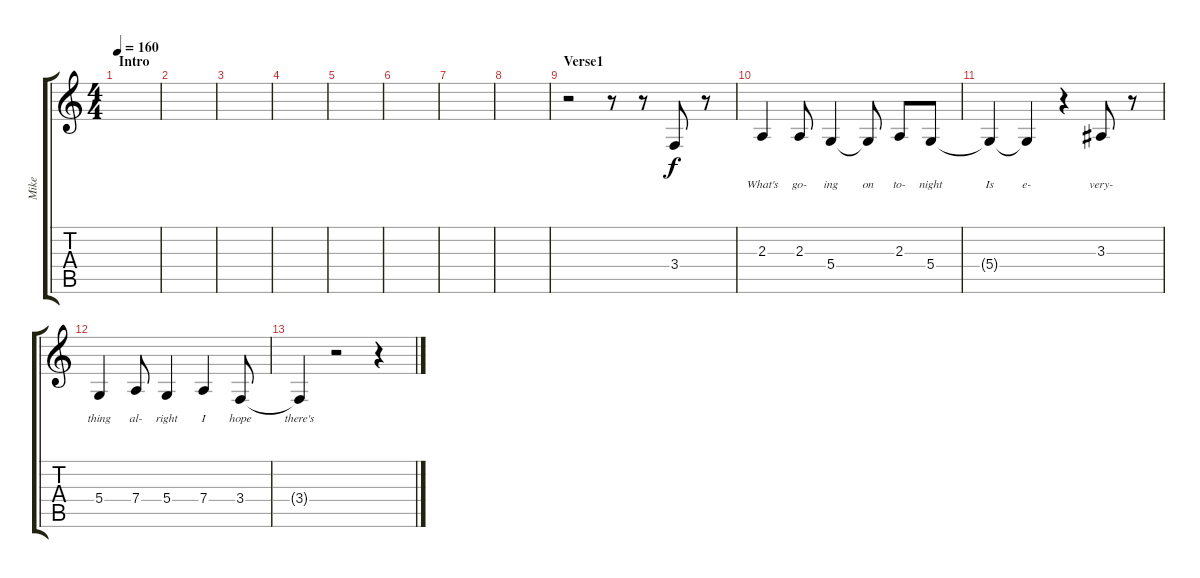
\track ("Mike" "Mike") {instrument flute}
\staff {score tabs}
\tuning (E4 B3 G3 D3 A2 E2) {hide}
\ts (4 4)
\section ("" "Intro")
\tempo 160
\clef g2
\ks c
|
|
|
|
|
|
|
|
\section ("" "Verse1")
r.2 r.8 r.8 3.4.8{lyrics (0 "") lyrics (1 "") lyrics (2 "") lyrics (3 "") lyrics (4 "")} r.8 |
2.3.4{lyrics (0 "What's") lyrics (1 "") lyrics (2 "") lyrics (3 "") lyrics (4 "")} 2.3.8{lyrics (0 "go-") lyrics (1 "") lyrics (2 "") lyrics (3 "") lyrics (4 "")} 5.4.4{lyrics (0 "ing") lyrics (1 "") lyrics (2 "") lyrics (3 "") lyrics (4 "")} 5.4{t}.8{lyrics (0 "on") lyrics (1 "") lyrics (2 "") lyrics (3 "") lyrics (4 "")} 2.3.8{lyrics (0 "to-") lyrics (1 "") lyrics (2 "") lyrics (3 "") lyrics (4 "")} 5.4.8{lyrics (0 "night") lyrics (1 "") lyrics (2 "") lyrics (3 "") lyrics (4 "")} |
5.4{t}.4{lyrics (0 "Is") lyrics (1 "") lyrics (2 "") lyrics (3 "") lyrics (4 "")} 5.4{t}.4{lyrics (0 "e-") lyrics (1 "") lyrics (2 "") lyrics (3 "") lyrics (4 "")} r.4 3.3.8{lyrics (0 "very-") lyrics (1 "") lyrics (2 "") lyrics (3 "") lyrics (4 "")} r.8 |
5.4.4{lyrics (0 "thing") lyrics (1 "") lyrics (2 "") lyrics (3 "") lyrics (4 "")} 7.4.8{lyrics (0 "al-") lyrics (1 "") lyrics (2 "") lyrics (3 "") lyrics (4 "")} 5.4.4{lyrics (0 "right") lyrics (1 "") lyrics (2 "") lyrics (3 "") lyrics (4 "")} 7.4.4{lyrics (0 "I") lyrics (1 "") lyrics (2 "") lyrics (3 "") lyrics (4 "")} 3.4.8{lyrics (0 "hope") lyrics (1 "") lyrics (2 "") lyrics (3 "") lyrics (4 "")} |
3.4{t}.4{lyrics (0 "there's") lyrics (1 "") lyrics (2 "") lyrics (3 "") lyrics (4 "")} r.2 r.4
